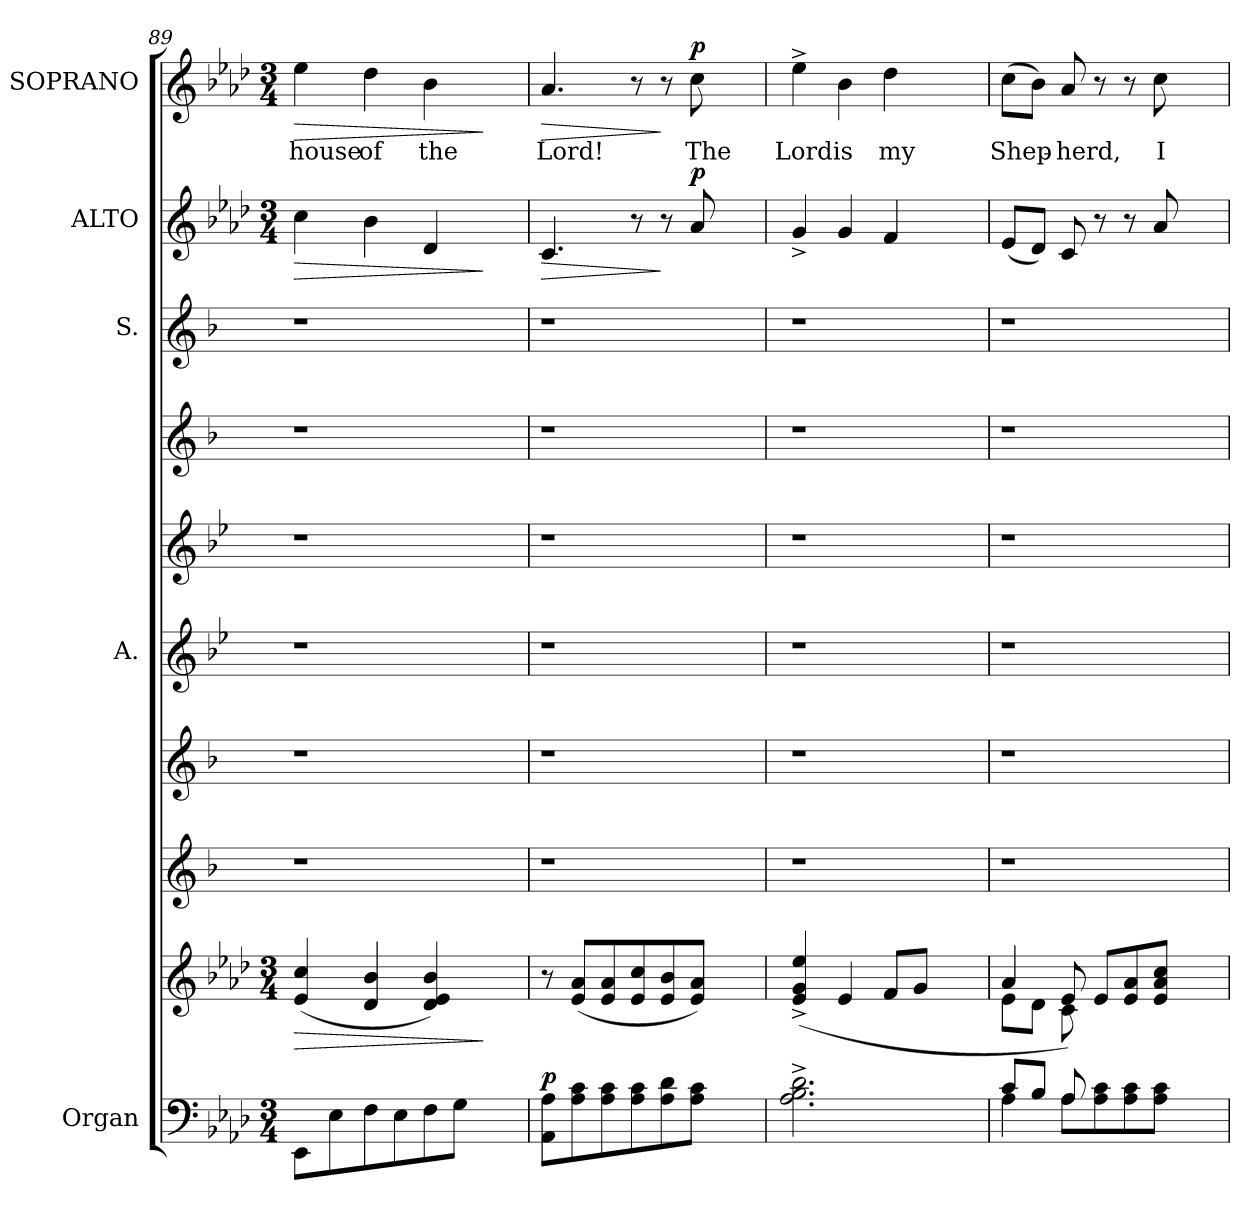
**kern	**kern	**dynam	**kern	**kern	**kern	**kern	**kern	**kern	**kern	**dynam	**kern	**text	**dynam
*part9	*part9	*part9	*part8	*part7	*part6	*part5	*part4	*part3	*part2	*part2	*part1	*part1	*part1
*staff10	*staff9	*staff9/10	*staff8	*staff7	*staff6	*staff5	*staff4	*staff3	*staff2	*staff2	*staff1	*staff1	*staff1
*I"Organ	*	*	*	*	*I"A.	*	*	*I"S.	*I"ALTO	*	*I"SOPRANO	*	*
*	*	*	*	*	*	*	*	*	*I'A.	*	*I'S.	*	*
*clefF4	*clefG2	*	*clefG2	*clefG2	*clefG2	*clefG2	*clefG2	*clefG2	*clefG2	*	*clefG2	*	*
*	*	*	*ITrd-2c-3	*ITrd-2c-3	*ITrd1c2	*ITrd1c2	*ITrd-2c-3	*ITrd-3c-5	*	*	*	*	*
*k[b-e-a-d-]	*k[b-e-a-d-]	*	*k[b-e-a-d-]	*k[b-e-a-d-]	*k[b-e-a-d-]	*k[b-e-a-d-]	*k[b-e-a-d-]	*k[b-e-]	*k[b-e-a-d-]	*	*k[b-e-a-d-]	*	*
*A-:	*A-:	*	*A-:	*A-:	*A-:	*A-:	*A-:	*B-:	*A-:	*	*A-:	*	*
*M3/4	*M3/4	*	*	*	*	*	*	*	*M3/4	*	*M3/4	*	*
=89	=89	=89	=89	=89	=89	=89	=89	=89	=89	=89	=89	=89	=89
!	!	!LO:HP:b	!	!	!	!	!	!	!	!LO:HP:b	!	!LO:LY:b	!LO:HP:b
8EE-\L	(<4e-/ 4cc/	>	1r	1r	1r	1r	1r	1r	4cc\	>	4ee-\	house	>
8E-\	.	.	.	.	.	.	.	.	.	.	.	.	.
!	!	!	!	!	!	!	!	!	!	!	!	!LO:LY:b	!
8F\	4d-/ 4b-/	.	.	.	.	.	.	.	4b-\	.	4dd-\	of	.
8E-\	.	.	.	.	.	.	.	.	.	.	.	.	.
!	!	!	!	!	!	!	!	!	!	!	!	!LO:LY:b	!
8F\	4d-/ 4e-/ 4b-/)	.	.	.	.	.	.	.	4d-/	.	4b-\	the	.
8G\J	.	.	.	.	.	.	.	.	.	.	.	.	.
4ryy	4ryy	]	.	.	.	.	.	.	4ryy	]	4ryy	.	]
!!LO:LB:g=z
=90	=90	=90	=90	=90	=90	=90	=90	=90	=90	=90	=90	=90	=90
!	!	!LO:DY:a=2	!	!	!	!	!	!	!	!LO:HP:b	!	!LO:LY:b	!LO:HP:b
8AA-\ 8A-\L	8r	p	1r	1r	1r	1r	1r	1r	4.c/	>	4.a-/	Lord!	>
8A-\ 8c\	(<8e-/ 8a-/L	.	.	.	.	.	.	.	.	.	.	.	.
8A-\ 8c\	8e-/ 8a-/	.	.	.	.	.	.	.	.	.	.	.	.
8A-\ 8c\	8e-/ 8cc/	.	.	.	.	.	.	.	8r	.	8r	.	.
8A-\ 8d-\	8e-/ 8b-/	.	.	.	.	.	.	.	8r	]	8r	.	]
!	!	!	!	!	!	!	!	!	!	!LO:DY:a	!	!LO:LY:b	!LO:DY:a
8A-\ 8c\J	8e-/ 8a-/J)	.	.	.	.	.	.	.	8a-/	p	8cc\	The	p
4ryy	4ryy	.	.	.	.	.	.	.	4ryy	.	4ryy	.	.
=91	=91	=91	=91	=91	=91	=91	=91	=91	=91	=91	=91	=91	=91
!	!	!	!	!	!	!	!	!	!	!	!	!LO:LY:b	!
2.A-\^> 2.B-\^> 2.d-\^>	(4e-/^< 4g/^< 4ee-/^<	.	1r	1r	1r	1r	1r	1r	4g^</	.	4ee-^>\	Lord	.
!	!	!	!	!	!	!	!	!	!	!	!	!LO:LY:b	!
.	4e-/	.	.	.	.	.	.	.	4g/	.	4b-\	is	.
!	!	!	!	!	!	!	!	!	!	!	!	!LO:LY:b	!
.	8f/L	.	.	.	.	.	.	.	4f/	.	4dd-\	my	.
.	8g/J	.	.	.	.	.	.	.	.	.	.	.	.
4ryy	4ryy	.	.	.	.	.	.	.	4ryy	.	4ryy	.	.
=92	=92	=92	=92	=92	=92	=92	=92	=92	=92	=92	=92	=92	=92
*^	*^	*	*	*	*	*	*	*	*	*	*	*	*
!	!	!	!	!	!	!	!	!	!	!	!	!	!	!LO:LY:b	!
8c/L	4A-\	4a-/	8e-\L	.	1r	1r	1r	1r	1r	1r	(<8e-/L	.	(>8cc\L	Shep-	.
8B-/J	.	.	8d-\J	.	.	.	.	.	.	.	8d-/J)	.	8b-\J)	.	.
!	!	!	!	!	!	!	!	!	!	!	!	!	!	!LO:LY:b	!
8A-/	8A-\L	8e-/)	8c\	.	.	.	.	.	.	.	8c/	.	8a-/	-herd,	.
4ryy	8A-\ 8c\	8e-/L	4ryy	.	.	.	.	.	.	.	8r	.	8r	.	.
.	8A-\ 8c\	8e-/ 8a-/	.	.	.	.	.	.	.	.	8r	.	8r	.	.
!	!	!	!	!	!	!	!	!	!	!	!	!	!	!LO:LY:b	!
4.ryy	8A-\ 8c\J	8e-/ 8a-/ 8cc/J	4.ryy	.	.	.	.	.	.	.	8a-/	.	8cc\	I	.
.	4ryy	4ryy	.	.	.	.	.	.	.	.	4ryy	.	4ryy	.	.
*v	*v	*	*	*	*	*	*	*	*	*	*	*	*	*	*
*	*v	*v	*	*	*	*	*	*	*	*	*	*	*	*
=	=	=	=	=	=	=	=	=	=	=	=	=	=
*-	*-	*-	*-	*-	*-	*-	*-	*-	*-	*-	*-	*-	*-
